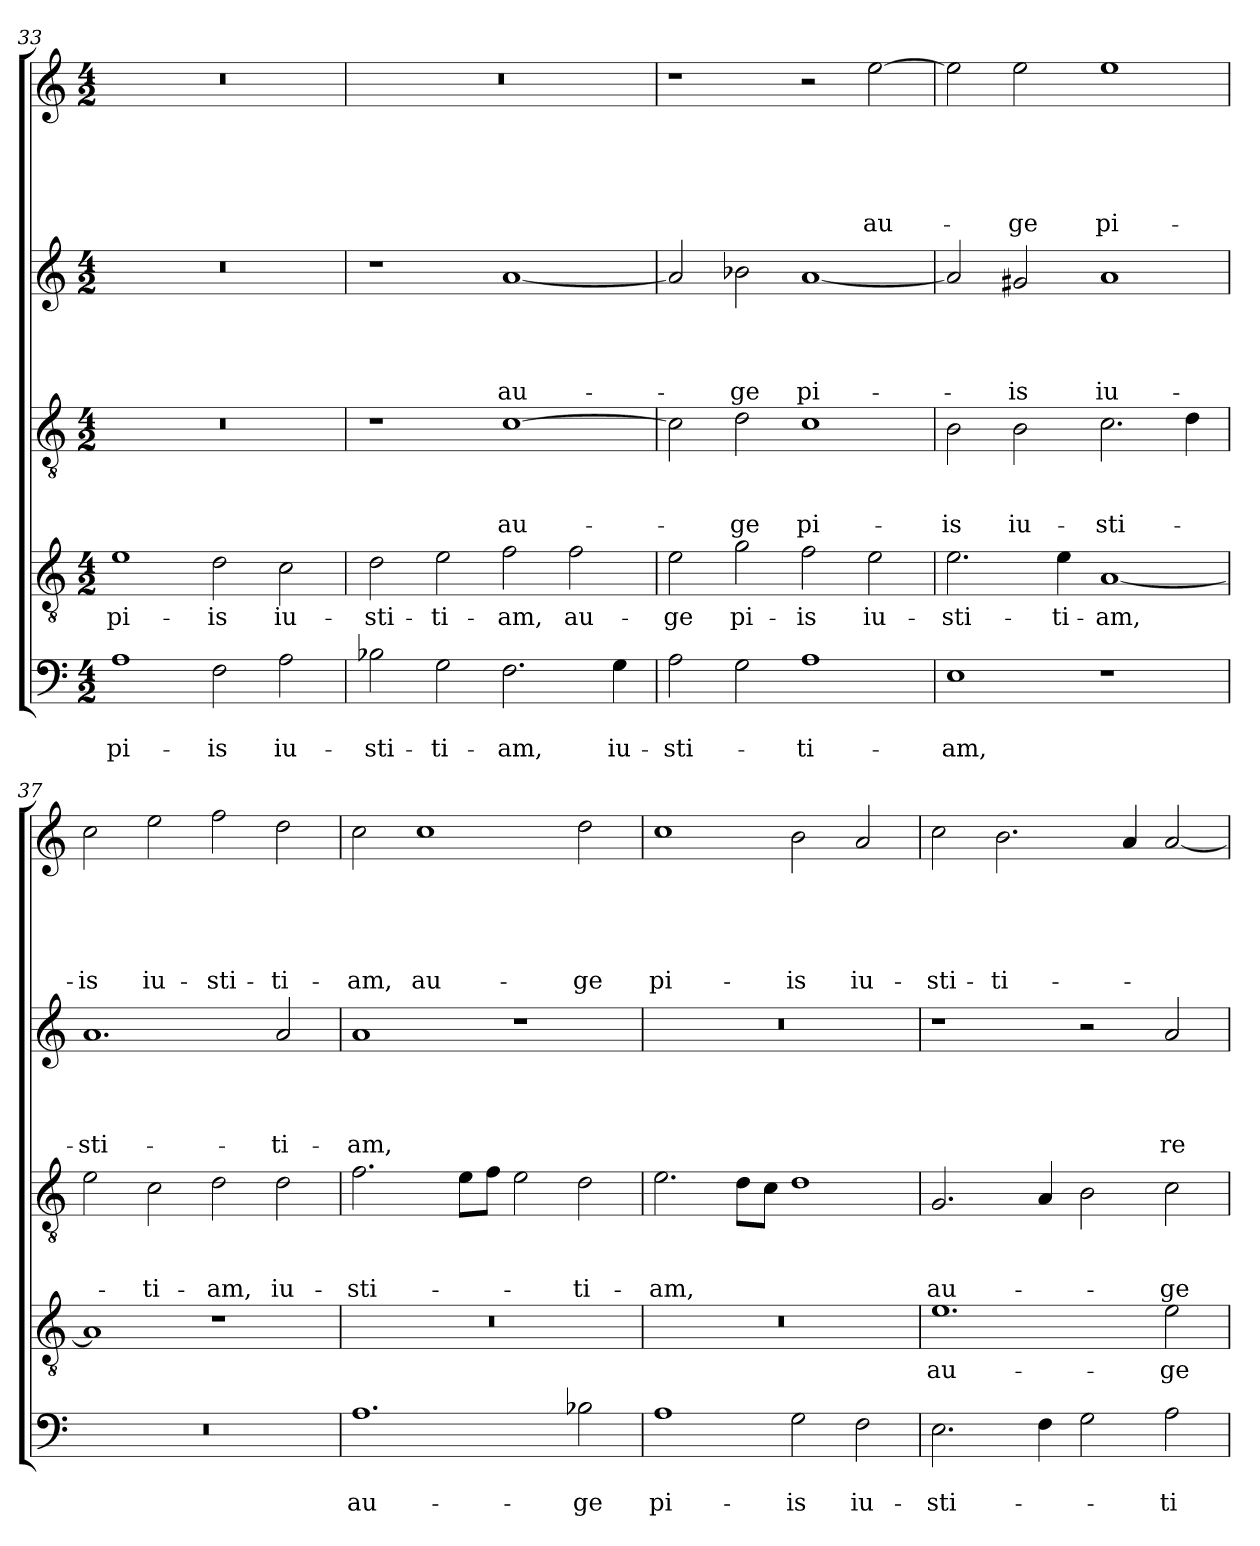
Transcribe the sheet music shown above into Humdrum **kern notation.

**kern	**text	**text	**kern	**text	**kern	**text	**text	**text	**kern	**text	**text	**text	**text	**kern	**text	**text	**text	**text	**text
*part5	*part5	*part5	*part4	*part4	*part3	*part3	*part3	*part3	*part2	*part2	*part2	*part2	*part2	*part1	*part1	*part1	*part1	*part1	*part1
*staff5	*staff5	*staff5	*staff4	*staff4	*staff3	*staff3	*staff3	*staff3	*staff2	*staff2	*staff2	*staff2	*staff2	*staff1	*staff1	*staff1	*staff1	*staff1	*staff1
*clefF4	*	*	*clefGv2	*	*clefGv2	*	*	*	*clefG2	*	*	*	*	*clefG2	*	*	*	*	*
*k[]	*	*	*k[]	*	*k[]	*	*	*	*k[]	*	*	*	*	*k[]	*	*	*	*	*
*C:	*	*	*C:	*	*C:	*	*	*	*C:	*	*	*	*	*C:	*	*	*	*	*
*M4/2	*	*	*M4/2	*	*M4/2	*	*	*	*M4/2	*	*	*	*	*M4/2	*	*	*	*	*
=33	=33	=33	=33	=33	=33	=33	=33	=33	=33	=33	=33	=33	=33	=33	=33	=33	=33	=33	=33
!	!	!LO:LY:b	!	!LO:LY:b	!	!	!	!	!	!	!	!	!	!	!	!	!	!	!
1A	.	pi-	1e	pi-	0r	.	.	.	0r	.	.	.	.	0r	.	.	.	.	.
!	!	!LO:LY:b	!	!LO:LY:b	!	!	!	!	!	!	!	!	!	!	!	!	!	!	!
2F\	.	-is	2d\	-is	.	.	.	.	.	.	.	.	.	.	.	.	.	.	.
!	!	!LO:LY:b	!	!LO:LY:b	!	!	!	!	!	!	!	!	!	!	!	!	!	!	!
2A\	.	iu-	2c\	iu-	.	.	.	.	.	.	.	.	.	.	.	.	.	.	.
=34	=34	=34	=34	=34	=34	=34	=34	=34	=34	=34	=34	=34	=34	=34	=34	=34	=34	=34	=34
!	!	!LO:LY:b	!	!LO:LY:b	!	!	!	!	!	!	!	!	!	!	!	!	!	!	!
2B-X\	.	-sti-	2d\	-sti-	1r	.	.	.	1r	.	.	.	.	0r	.	.	.	.	.
!	!	!LO:LY:b	!	!LO:LY:b	!	!	!	!	!	!	!	!	!	!	!	!	!	!	!
2G\	.	-ti-	2e\	-ti-	.	.	.	.	.	.	.	.	.	.	.	.	.	.	.
!	!	!LO:LY:b	!	!LO:LY:b	!	!	!	!LO:LY:b	!	!	!	!	!LO:LY:b	!	!	!	!	!	!
2.F\	.	-am,	2f\	-am,	[1c	.	.	au-	[1a	.	.	.	au-	.	.	.	.	.	.
!	!	!	!	!LO:LY:b	!	!	!	!	!	!	!	!	!	!	!	!	!	!	!
.	.	.	2f\	au-	.	.	.	.	.	.	.	.	.	.	.	.	.	.	.
!	!	!LO:LY:b	!	!	!	!	!	!	!	!	!	!	!	!	!	!	!	!	!
4G\	.	iu-	.	.	.	.	.	.	.	.	.	.	.	.	.	.	.	.	.
=35	=35	=35	=35	=35	=35	=35	=35	=35	=35	=35	=35	=35	=35	=35	=35	=35	=35	=35	=35
!	!	!LO:LY:b	!	!LO:LY:b	!	!	!	!	!	!	!	!	!	!	!	!	!	!	!
2A\	.	-sti-	2e\	-ge	2c\]	.	.	.	2a/]	.	.	.	.	1r	.	.	.	.	.
!	!	!	!	!LO:LY:b	!	!	!	!LO:LY:b	!	!	!	!	!LO:LY:b	!	!	!	!	!	!
2G\	.	.	2g\	pi-	2d\	.	.	-ge	2b-X\	.	.	.	-ge	.	.	.	.	.	.
!	!	!LO:LY:b	!	!LO:LY:b	!	!	!	!LO:LY:b	!	!	!	!	!LO:LY:b	!	!	!	!	!	!
1A	.	-ti-	2f\	-is	1c	.	.	pi-	[1a	.	.	.	pi-	2r	.	.	.	.	.
!	!	!	!	!LO:LY:b	!	!	!	!	!	!	!	!	!	!	!	!	!	!	!LO:LY:b
.	.	.	2e\	iu-	.	.	.	.	.	.	.	.	.	[2ee\	.	.	.	.	au-
=36	=36	=36	=36	=36	=36	=36	=36	=36	=36	=36	=36	=36	=36	=36	=36	=36	=36	=36	=36
!	!	!LO:LY:b	!	!LO:LY:b	!	!	!	!LO:LY:b	!	!	!	!	!	!	!	!	!	!	!
1E	.	-am,	2.e\	-sti-	2B\	.	.	-is	2a/]	.	.	.	.	2ee\]	.	.	.	.	.
!	!	!	!	!	!	!	!	!LO:LY:b	!	!	!	!	!LO:LY:b	!	!	!	!	!	!LO:LY:b
.	.	.	.	.	2B\	.	.	iu-	2g#X/	.	.	.	-is	2ee\	.	.	.	.	-ge
!	!	!	!	!LO:LY:b	!	!	!	!	!	!	!	!	!	!	!	!	!	!	!
.	.	.	4e\	-ti-	.	.	.	.	.	.	.	.	.	.	.	.	.	.	.
!	!	!	!	!LO:LY:b	!	!	!	!LO:LY:b	!	!	!	!	!LO:LY:b	!	!	!	!	!	!LO:LY:b
1r	.	.	[1A	-am,	2.c\	.	.	-sti-	1a	.	.	.	iu-	1ee	.	.	.	.	pi-
.	.	.	.	.	4d\	.	.	.	.	.	.	.	.	.	.	.	.	.	.
!!LO:LB:g=z
=37	=37	=37	=37	=37	=37	=37	=37	=37	=37	=37	=37	=37	=37	=37	=37	=37	=37	=37	=37
!	!	!	!	!	!	!	!	!	!	!	!	!	!LO:LY:b	!	!	!	!	!	!LO:LY:b
0r	.	.	1A]	.	2e\	.	.	.	1.a	.	.	.	-sti-	2cc\	.	.	.	.	-is
!	!	!	!	!	!	!	!	!LO:LY:b	!	!	!	!	!	!	!	!	!	!	!LO:LY:b
.	.	.	.	.	2c\	.	.	-ti-	.	.	.	.	.	2ee\	.	.	.	.	iu-
!	!	!	!	!	!	!	!	!LO:LY:b	!	!	!	!	!	!	!	!	!	!	!LO:LY:b
.	.	.	1r	.	2d\	.	.	-am,	.	.	.	.	.	2ff\	.	.	.	.	-sti-
!	!	!	!	!	!	!	!	!LO:LY:b	!	!	!	!	!LO:LY:b	!	!	!	!	!	!LO:LY:b
.	.	.	.	.	2d\	.	.	iu-	2a/	.	.	.	-ti-	2dd\	.	.	.	.	-ti-
=38	=38	=38	=38	=38	=38	=38	=38	=38	=38	=38	=38	=38	=38	=38	=38	=38	=38	=38	=38
!	!	!LO:LY:b	!	!	!	!	!	!LO:LY:b	!	!	!	!	!LO:LY:b	!	!	!	!	!	!LO:LY:b
1.A	.	au-	0r	.	2.f\	.	.	-sti-	1a	.	.	.	-am,	2cc\	.	.	.	.	-am,
!	!	!	!	!	!	!	!	!	!	!	!	!	!	!	!	!	!	!	!LO:LY:b
.	.	.	.	.	.	.	.	.	.	.	.	.	.	1cc	.	.	.	.	au-
.	.	.	.	.	8e\L	.	.	.	.	.	.	.	.	.	.	.	.	.	.
.	.	.	.	.	8f\J	.	.	.	.	.	.	.	.	.	.	.	.	.	.
.	.	.	.	.	2e\	.	.	.	1r	.	.	.	.	.	.	.	.	.	.
!	!	!LO:LY:b	!	!	!	!	!	!LO:LY:b	!	!	!	!	!	!	!	!	!	!	!LO:LY:b
2B-X\	.	-ge	.	.	2d\	.	.	-ti-	.	.	.	.	.	2dd\	.	.	.	.	-ge
=39	=39	=39	=39	=39	=39	=39	=39	=39	=39	=39	=39	=39	=39	=39	=39	=39	=39	=39	=39
!	!	!LO:LY:b	!	!	!	!	!	!LO:LY:b	!	!	!	!	!	!	!	!	!	!	!LO:LY:b
1A	.	pi-	0r	.	2.e\	.	.	-am,	0r	.	.	.	.	1cc	.	.	.	.	pi-
.	.	.	.	.	8d\L	.	.	.	.	.	.	.	.	.	.	.	.	.	.
.	.	.	.	.	8c\J	.	.	.	.	.	.	.	.	.	.	.	.	.	.
!	!	!LO:LY:b	!	!	!	!	!	!	!	!	!	!	!	!	!	!	!	!	!LO:LY:b
2G\	.	-is	.	.	1d	.	.	.	.	.	.	.	.	2b\	.	.	.	.	-is
!	!	!LO:LY:b	!	!	!	!	!	!	!	!	!	!	!	!	!	!	!	!	!LO:LY:b
2F\	.	iu-	.	.	.	.	.	.	.	.	.	.	.	2a/	.	.	.	.	iu-
=40	=40	=40	=40	=40	=40	=40	=40	=40	=40	=40	=40	=40	=40	=40	=40	=40	=40	=40	=40
!	!	!LO:LY:b	!	!LO:LY:b	!	!	!	!LO:LY:b	!	!	!	!	!	!	!	!	!	!	!LO:LY:b
2.E\	.	-sti-	1.e	au-	2.G/	.	.	au-	1r	.	.	.	.	2cc\	.	.	.	.	-sti-
!	!	!	!	!	!	!	!	!	!	!	!	!	!	!	!	!	!	!	!LO:LY:b
.	.	.	.	.	.	.	.	.	.	.	.	.	.	2.b\	.	.	.	.	-ti-
4F\	.	.	.	.	4A/	.	.	.	.	.	.	.	.	.	.	.	.	.	.
2G\	.	.	.	.	2B\	.	.	.	2r	.	.	.	.	.	.	.	.	.	.
.	.	.	.	.	.	.	.	.	.	.	.	.	.	4a/	.	.	.	.	.
!	!	!LO:LY:b	!	!LO:LY:b	!	!	!	!LO:LY:b	!	!	!	!	!LO:LY:b	!	!	!	!	!	!
2A\	.	-ti-	2e\	-ge	2c\	.	.	-ge	2a/	.	.	.	re-	[2a/	.	.	.	.	.
=	=	=	=	=	=	=	=	=	=	=	=	=	=	=	=	=	=	=	=
*-	*-	*-	*-	*-	*-	*-	*-	*-	*-	*-	*-	*-	*-	*-	*-	*-	*-	*-	*-
